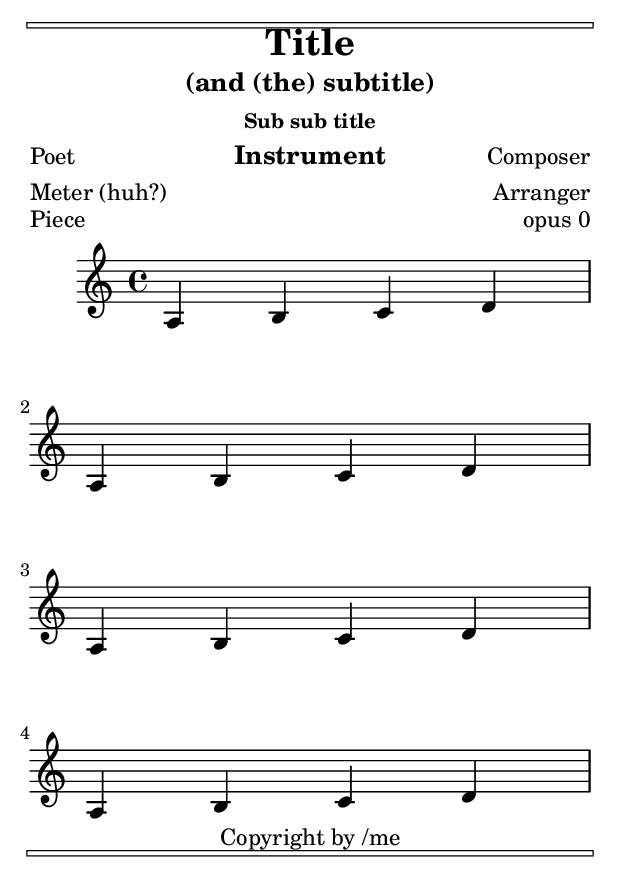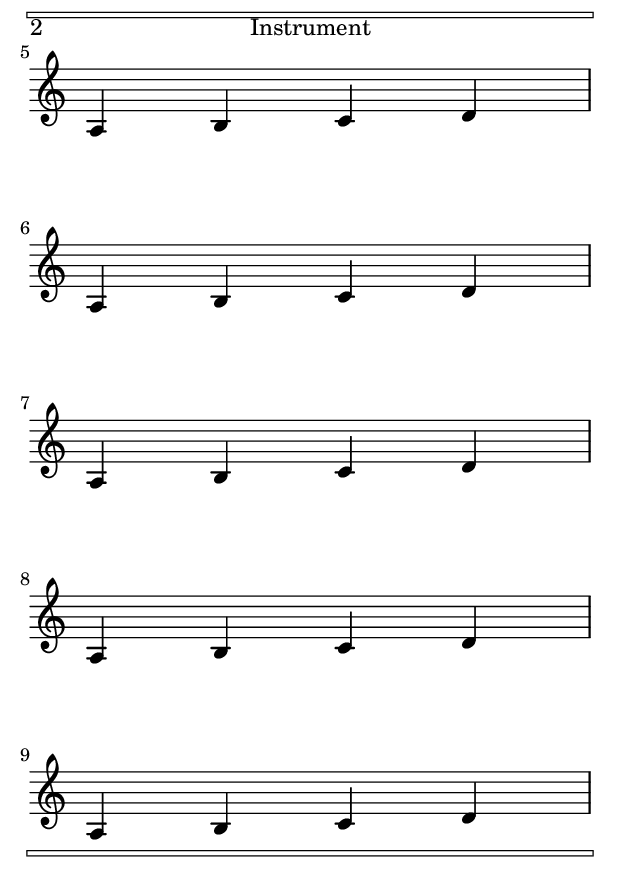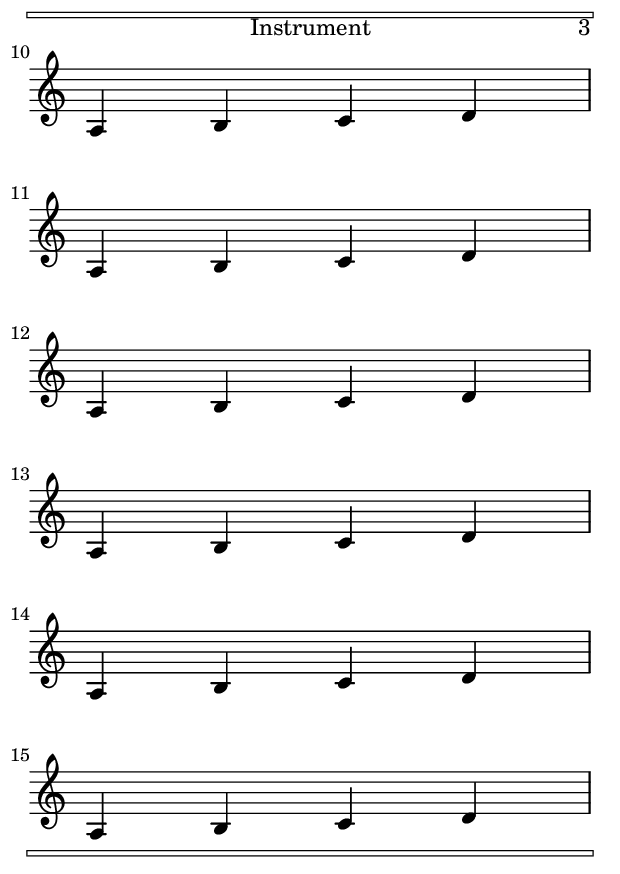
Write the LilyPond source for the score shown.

\version "2.16.0"

\header {

  texidoc = "Stress optimal page breaking.  This should look
    nice and even on 4 a6 pages. "

  
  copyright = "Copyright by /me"
  
  title = "Title"
  subtitle = "(and (the) subtitle)"
  subsubtitle = "Sub sub title"
  poet = "Poet"
  composer = "Composer"
  texttranslator = "Text Translator"
  meter = "Meter (huh?)"
  arranger = "Arranger"
  instrument = "Instrument"
  piece = "Piece"
  opus = "opus 0"

  
}

\paper {
  ragged-last-bottom = ##f

  bookTitleMarkup = \markup {
    \override #'(baseline-skip . -3)
    \column {
      \box \fill-line { \teeny " " " " }
      \bookTitleMarkup
    }
  }
  oddHeaderMarkup = \markup \on-the-fly #not-first-page {
    \override #'(baseline-skip . -3)
    \column {
      \box \fill-line { \teeny " " " " }
      \line { \oddHeaderMarkup }
    }
  }
  evenHeaderMarkup = \markup {
    \override #'(baseline-skip . -3)
    \column {
      \box \fill-line { \teeny " " " " }
      \line { \evenHeaderMarkup }
    }
  }
  oddFooterMarkup = \markup {
    \override #'(baseline-skip . -3)
    \column {
	\oddFooterMarkup
	\box \fill-line { \teeny " " " " }
    }
  }
  
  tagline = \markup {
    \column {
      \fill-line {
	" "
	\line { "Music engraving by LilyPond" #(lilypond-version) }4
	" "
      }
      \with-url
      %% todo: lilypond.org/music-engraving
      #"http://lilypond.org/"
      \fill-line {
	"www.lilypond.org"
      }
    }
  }
}

#(set-default-paper-size "a6" 'portrait)

\book {    
  \score {
    \new Staff \relative c' {
      %% 19: ideally cramped
      %% Calculating page breaks...[6][11][16]
      %%\repeat unfold 19 { a b c d \break }
      %% 15: test even distribution
      %% Calculating page breaks...[5][9][13]
      \repeat unfold 15 { a b c d \break }
    }
  }
}
